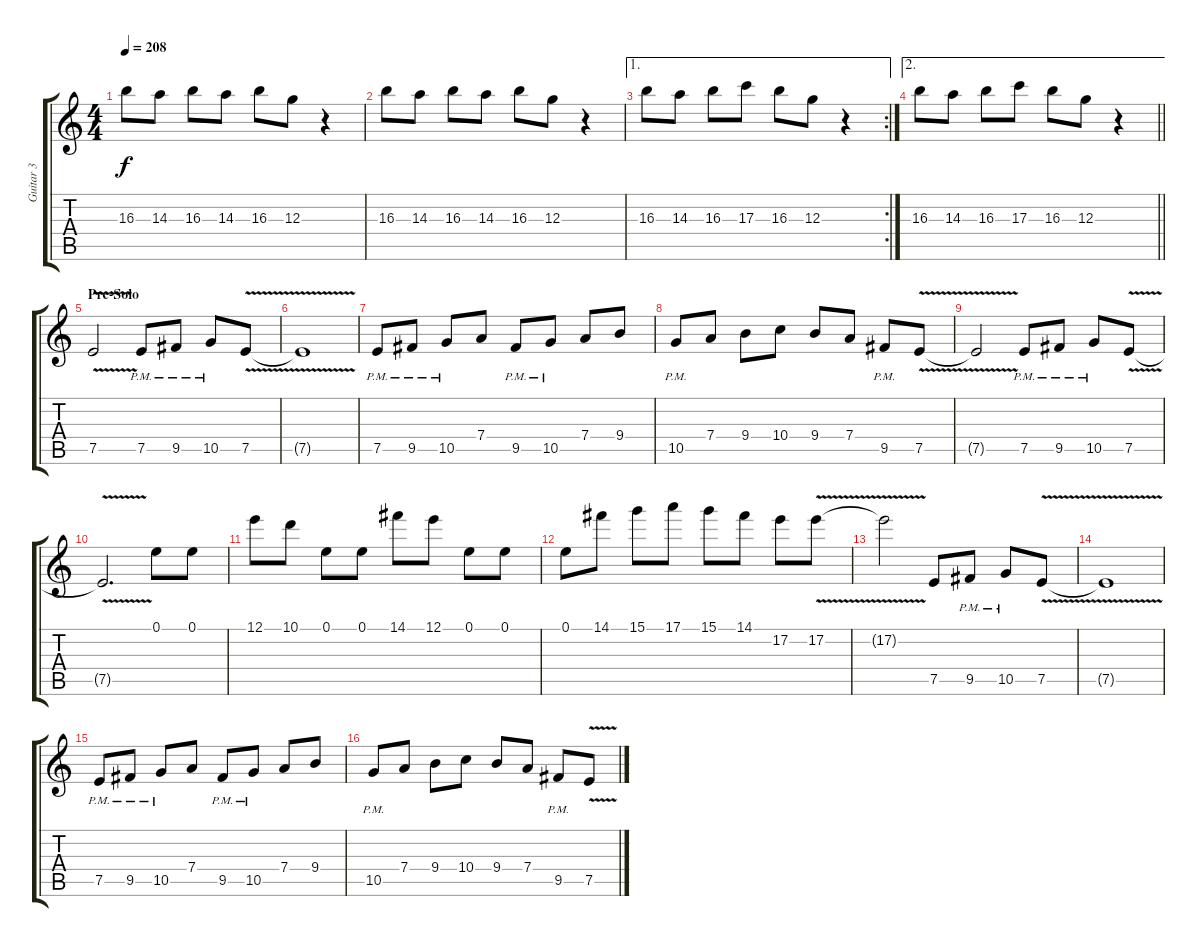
\track ("Guitar 3" "Guitar 3") {instrument distortionguitar}
\staff {score tabs}
\tuning (E4 B3 G3 D3 A2 E2) {hide}
\ts (4 4)
\tempo 208
\clef g2
\ks c
16.3.8{dy f} 14.3.8 16.3.8 14.3.8 16.3.8 12.3.8 r.4 |
16.3.8 14.3.8 16.3.8 14.3.8 16.3.8 12.3.8 r.4 |
\ae 1
\rc 2
16.3.8 14.3.8 16.3.8 17.3.8 16.3.8 12.3.8 r.4 |
\ae 2
\barLineRight lightlight
16.3.8 14.3.8 16.3.8 17.3.8 16.3.8 12.3.8 r.4 |
\section ("" "Pre-Solo")
7.5{v}.2 7.5{pm}.8 9.5{pm}.8 10.5{pm}.8 7.5{v}.8 |
7.5{t}.1 |
7.5{pm}.8 9.5{pm}.8 10.5{pm}.8 7.4.8 9.5{pm}.8 10.5{pm}.8 7.4.8 9.4.8 |
10.5{pm}.8 7.4.8 9.4.8 10.4.8 9.4.8 7.4.8 9.5{pm}.8 7.5{v}.8 |
7.5{t}.2 7.5{pm}.8 9.5{pm}.8 10.5{pm}.8 7.5{v}.8 |
7.5{t}.2{d} 0.1.8 0.1.8 |
12.1.8 10.1.8 0.1.8 0.1.8 14.1.8 12.1.8 0.1.8 0.1.8 |
0.1.8 14.1.8 15.1.8 17.1.8 15.1.8 14.1.8 17.2.8 17.2{v}.8 |
17.2{t}.2 7.5.8 9.5{pm}.8 10.5{pm}.8 7.5{v}.8 |
7.5{t}.1 |
7.5{pm}.8 9.5{pm}.8 10.5{pm}.8 7.4.8 9.5{pm}.8 10.5{pm}.8 7.4.8 9.4.8 |
10.5{pm}.8 7.4.8 9.4.8 10.4.8 9.4.8 7.4.8 9.5{pm}.8 7.5{v}.8
